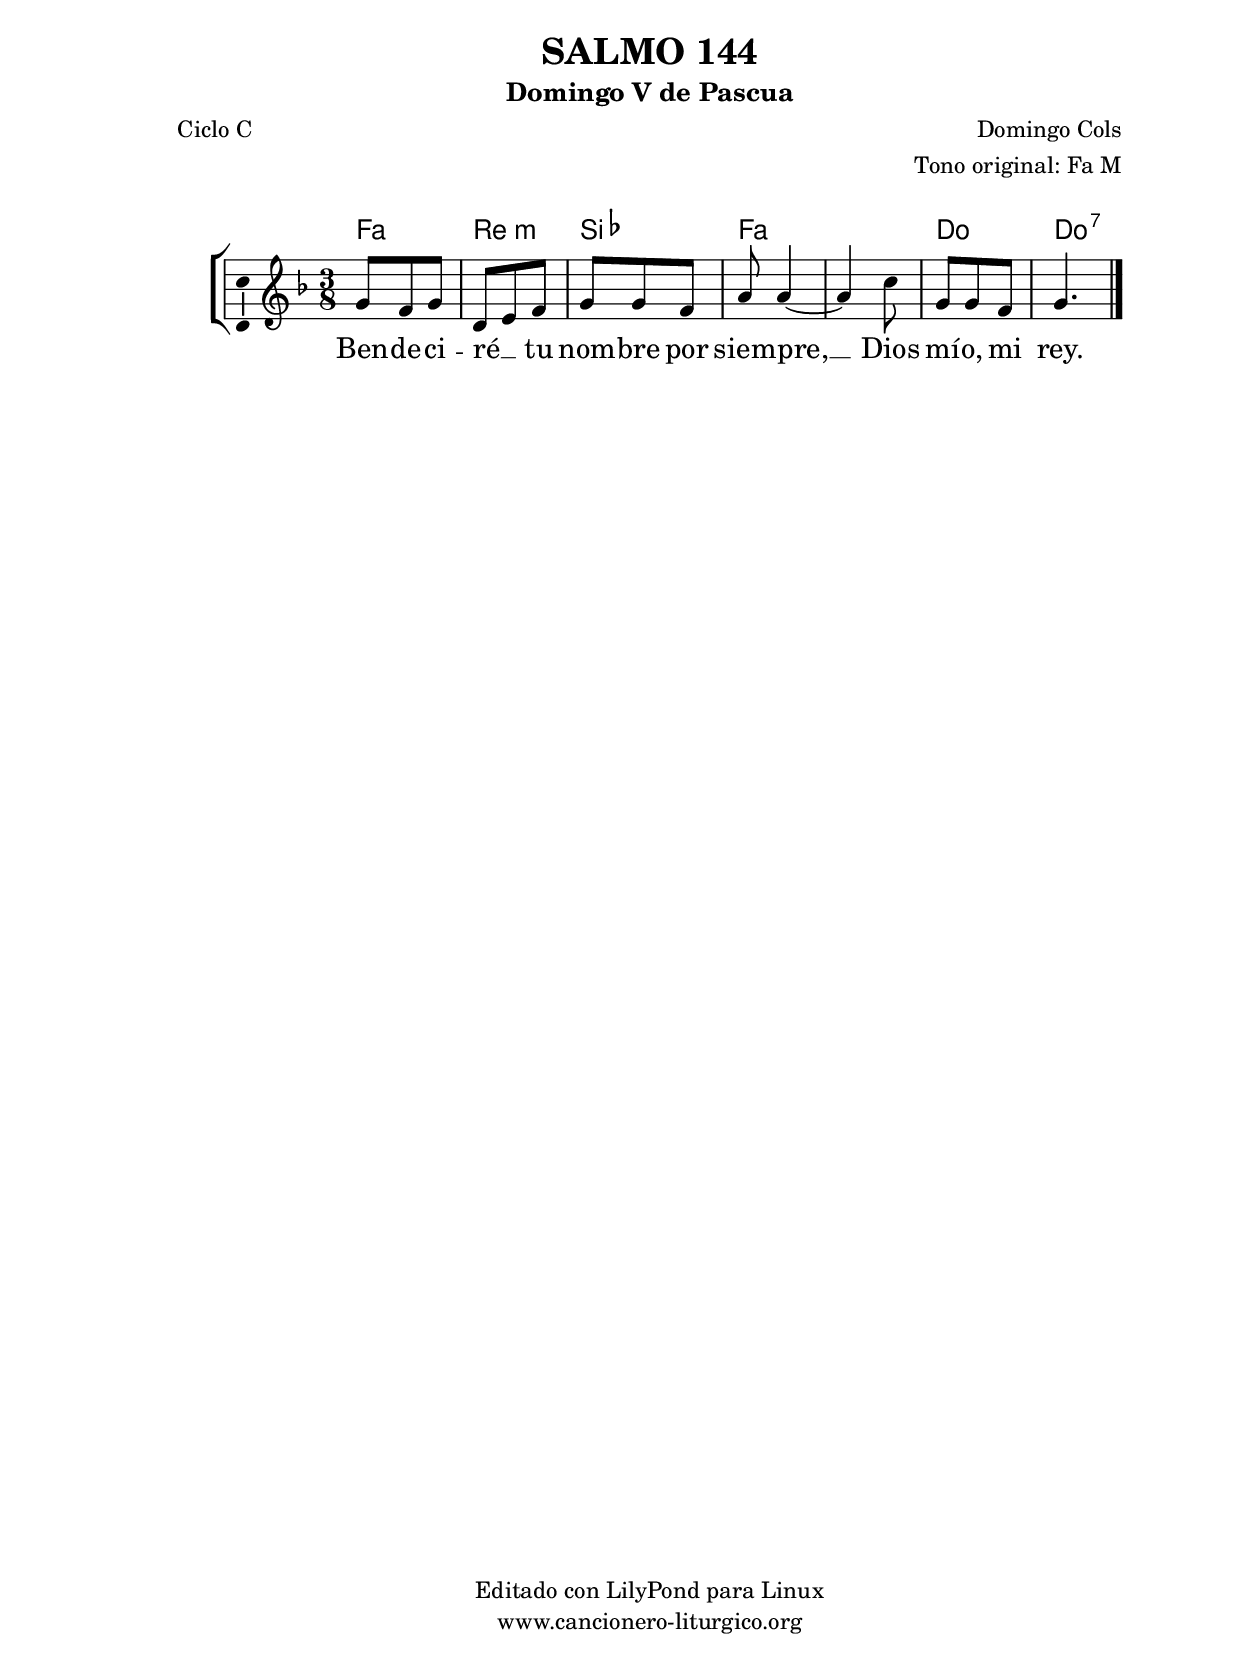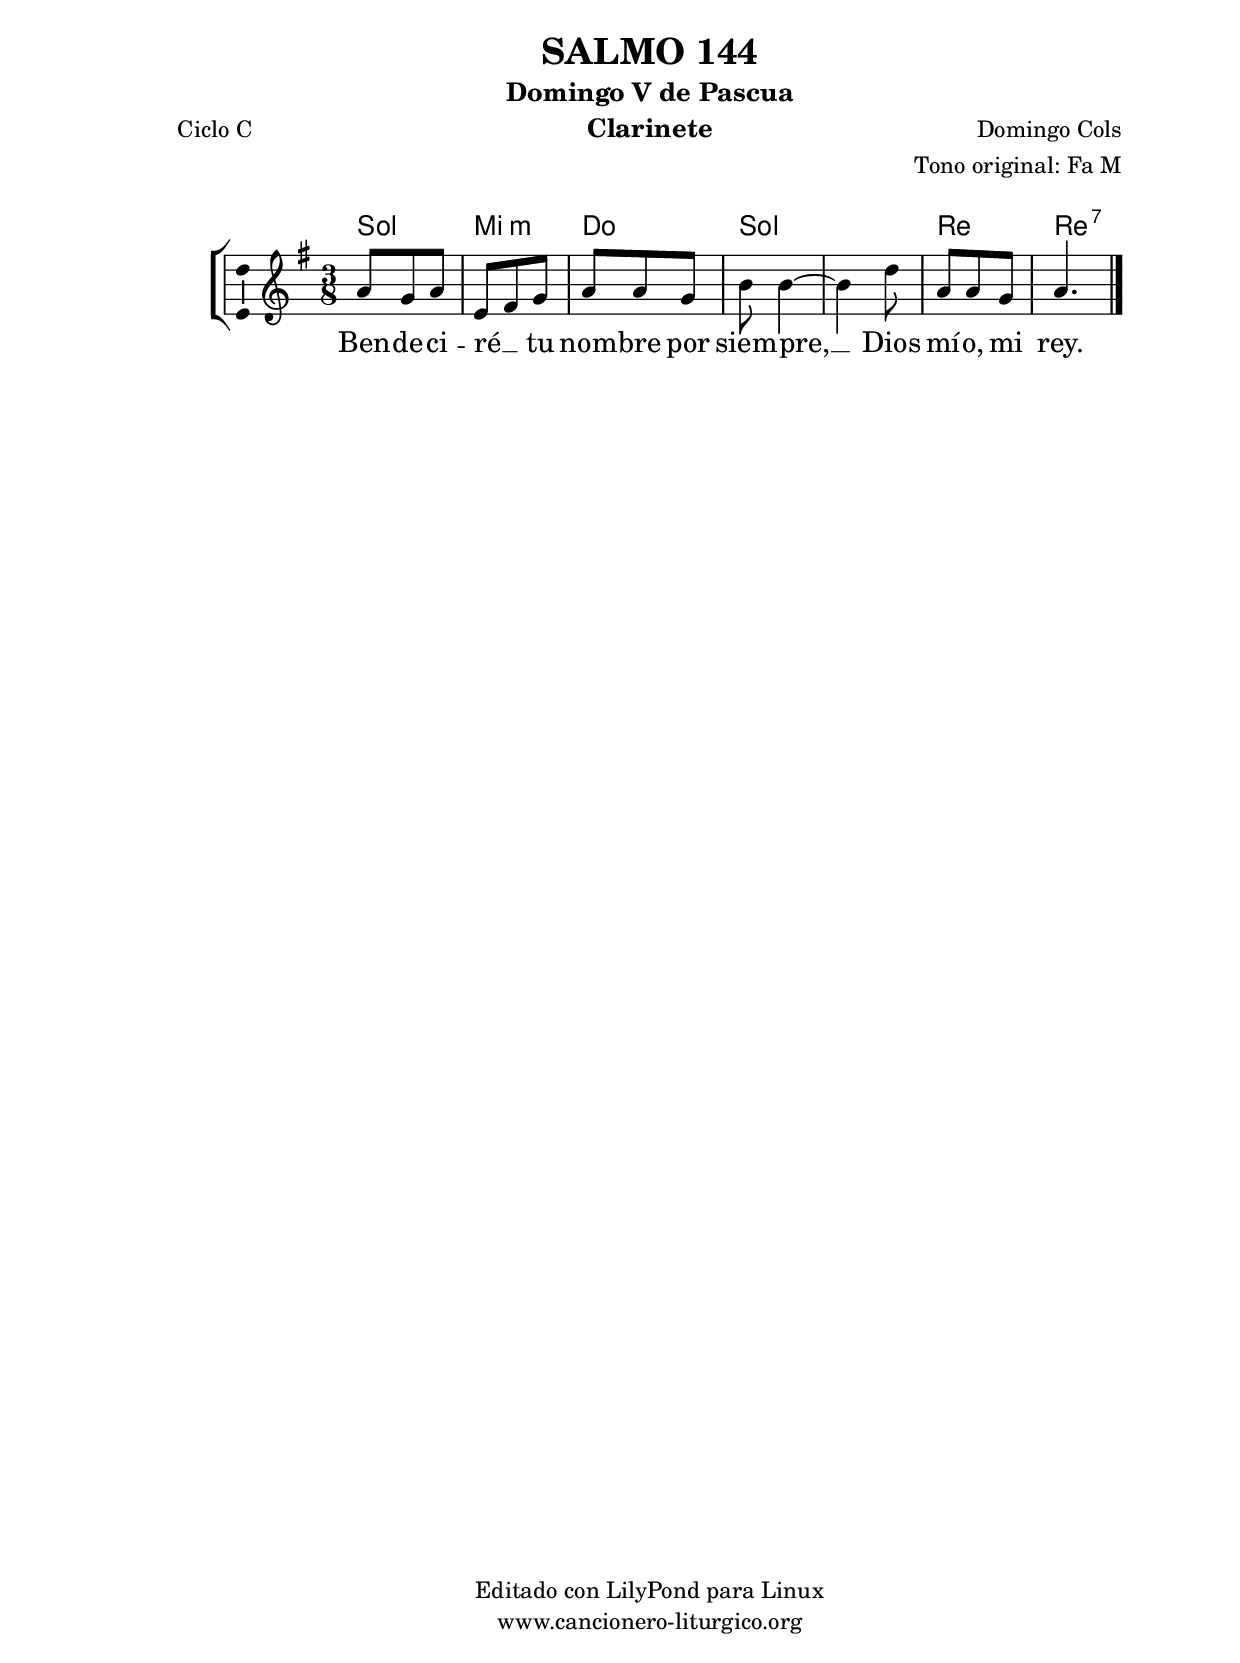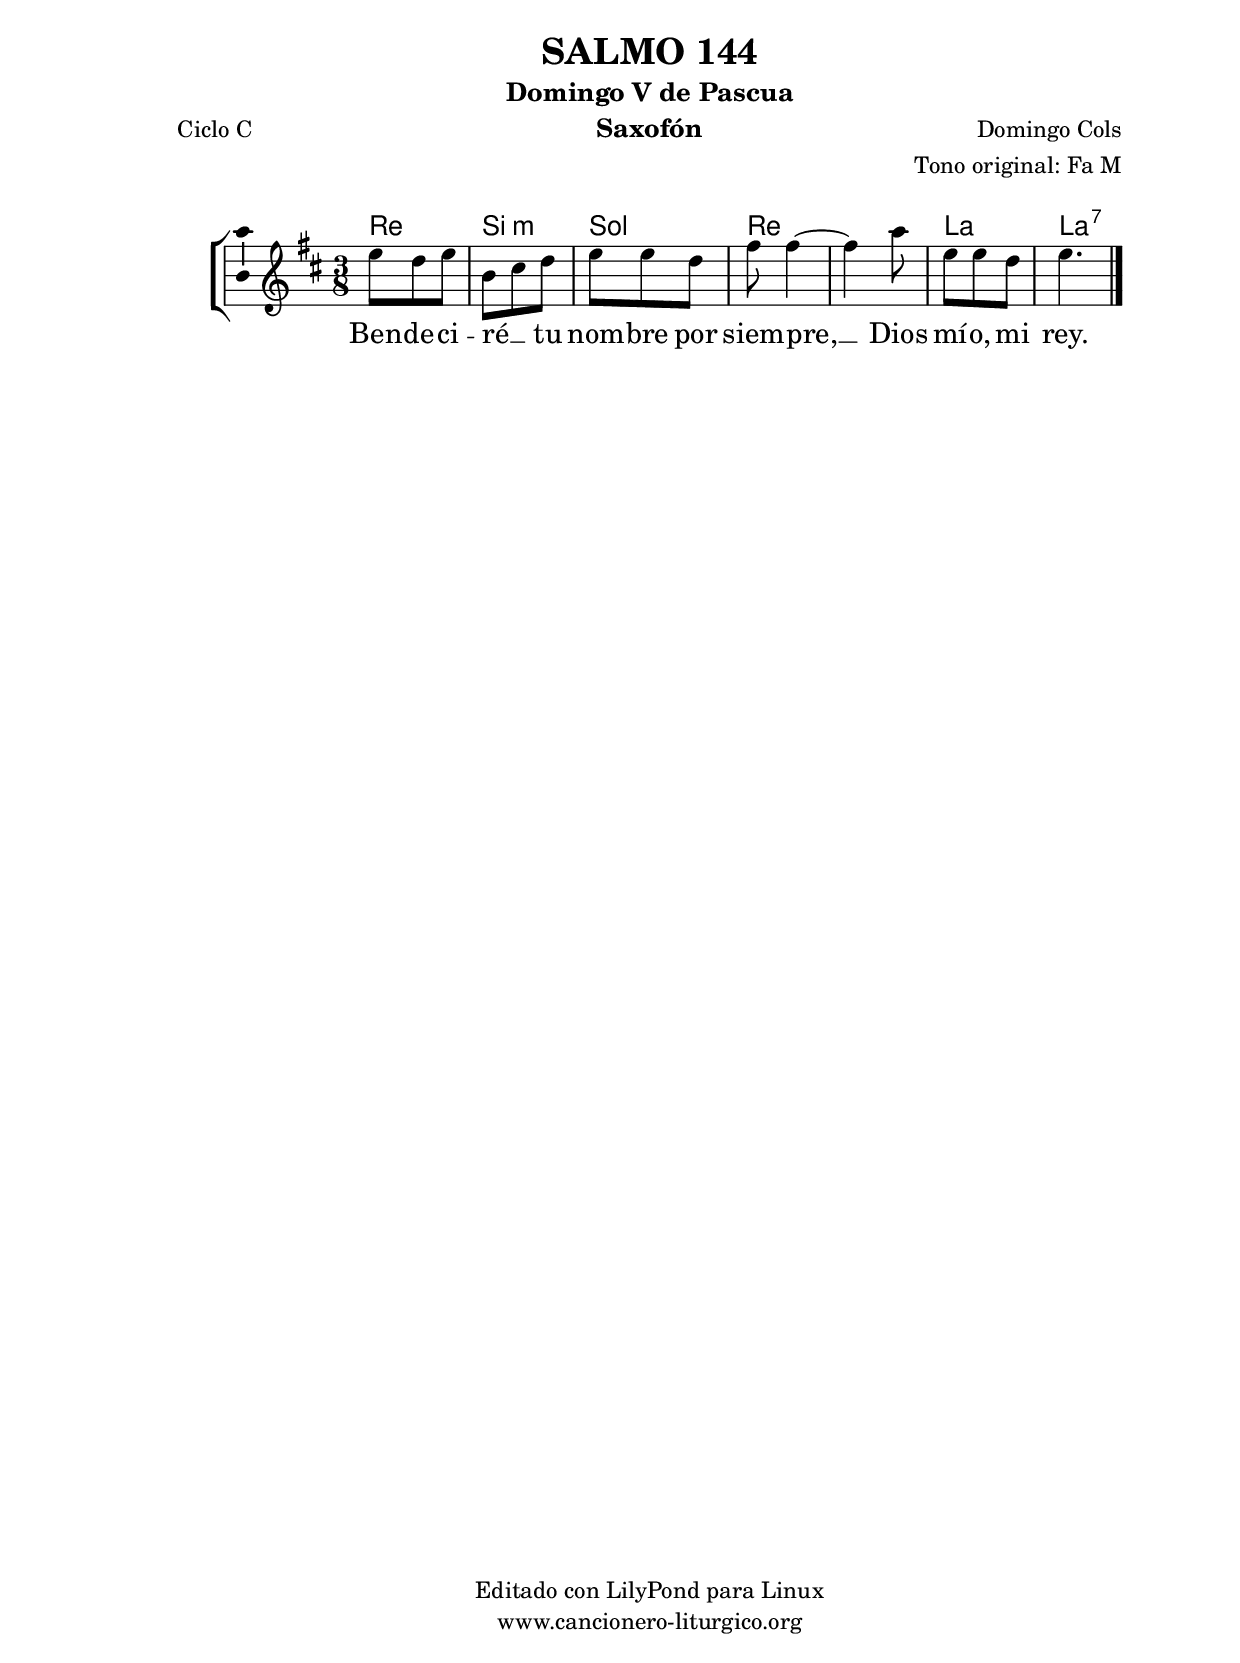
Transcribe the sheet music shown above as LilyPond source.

%
%para convertir .midi en .wav:
%timidity filename.midi -Ow -o finename.wav
%
%
%Para convertir de .wav a .mp3:
%lame -h -m j filename.wav
%
%
%para escuchar el midi:
%timidity nombrefichero.midi
%


%versión de lilypond para la que se ha escrito esta partitura:
\version "2.16.0"

	%Tamaño papel
	#(set-default-paper-size "a4")
	%Tamaño partitura
	#(set-global-staff-size 20)
	%No responde al pulsar sobre una nota
	#(ly:set-option 'point-and-click #f)

%parámetros del encabezamiento:
\header {
	title = "SALMO 144"
	subtitle = "Domingo V de Pascua"
	composer = "Domingo Cols"
	poet = "Ciclo C"
	meter = ""
	arranger = "Tono original: Fa M"
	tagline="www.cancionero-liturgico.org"
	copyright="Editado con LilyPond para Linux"
	tiempo = "Pascua"
	usos = "Salmo"
	letra = "Bendeciré tu nombre por siempre, Dios mío, mi rey."
	}

%parámetros asociados al papel:
\paper  {
	oddHeaderMarkup = \markup {\fill-line { \on-the-fly #not-first-page \fromproperty #'header:title \on-the-fly #not-first-page \fromproperty #'header:composer }}
	evenHeaderMarkup = \markup {\fill-line { \fromproperty #'header:composer \fromproperty #'header:title }}
	#(set-paper-size "a4")
	print-page-number = ##f
	first-page-number = 1
	print-first-page-number = ##f
%	head-separation = 3.0 \cm
	top-margin = 2.0 \cm
	bottom-margin = 0.5\cm
%%%	bottom-margin = -1.0\cm
	left-margin = 3.0 \cm
	line-width = 16.0 \cm 
	indent = 8\mm
	interscoreline = 2.\mm
	between-system-space = 15\mm
%	para que las partituras no llenen la hoja:
	ragged-bottom = ##t
%	idem para la última hoja:
	ragged-last-bottom = ##f
%	para que las partituras llenen el ancho del papel:
	ragged-last = ##f
	after-title-space = 2.5 \cm
%page-count=1
%system-count=8

	%Flexible Vertical Spacing
%	markup-markup-spacing =
%	#'((basic-distance . 15) (minimum-distance . 15) (padding . 3))
	markup-system-spacing =
	#'((basic-distance . 15) (minimum-distance . 15) (padding . 3))
	system-system-spacing =
	#'((basic-distance . 15) (minimum-distance . 15) (padding . 3))
	score-system-spacing =
	#'((basic-distance . 15) (minimum-distance . 15) (padding . 5))
%	top-system-spacing = % header
%	#'((basic-distance . 8) (minimum-distance . 0) (padding . 3))
%	top-markup-spacing =
%	#'((basic-distance . 20) (minimum-distance . 20) (padding . 3))
	last-bottom-spacing = % footer
	#'((basic-distance . 5) (minimum-distance . 5) (padding . 3))
%	score-markup-spacing =
%	#'((basic-distance . 16) (minimum-distance . 13) (padding . 3))

	}


%parámetros que afectan a toda la partitura:
global =  {
	%clave de sol (G):
	\clef G
	%armadura:
%	\transpose f a
	\key f \major
	\tempo 8=160
	\set Score.tempoHideNote = ##t
	}


acordes = {
	\italianChords
	\chordmode {
%	\transpose f a
{

f4. d:m bes f s c c:7

	}
	}
}

melodia = 
%	\transpose f a
{
	\relative c''{

\time 3/8
g8 f g
d8 e f
g8 g f
a8 a4~
a4 c8
g8 g f
g4.

	\bar "|."
	}
	}


texto = \lyricmode {
Ben -- de -- ci -- ré __ _ tu nom -- bre por siem -- pre, __
Dios mí -- o, mi rey.
	}


acordesStaff = \context ChordNames = acordesStaff <<
	\set chordChanges = ##t
	\acordes
	>>


vozStaff = \context Voice = vozStaff
\with {\consists "Ambitus_engraver"}
<<
%	\set Staff.instrumentName = ""
%	\set Staff.shortInstrumentName = ""
%	\set Staff.midiInstrument = #"clarinet"
%	\set Staff.midiInstrument = #"cello"
%	\set Staff.midiInstrument = #"flute"
	\set Staff.midiInstrument = #"electric guitar (jazz)"
%	\set Staff.midiInstrument = #"english horn"
%	\set Staff.midiInstrument = #"violin"
%	\set Staff.midiInstrument = #"glockenspiel"
	\set Staff.midiMinimumVolume = #0.7
	\set Staff.midiMaximumVolume = #0.9
	\global
	\melodia
	>>


textoStaff = \context Lyrics = textoStaff <<
	\lyricsto vozStaff \texto
	>>

\book {
	\score {
		\context ChoirStaff {
			\override StaffGroup.SystemStartBracket #'collapse-height = #1
			\override Score.SystemStartBar #'collapse-height = #1
			<<
			\acordesStaff
			\vozStaff
			\textoStaff
			>>
			}
		\layout {
	    		\context {
				\Lyrics
				\override LyricText #'font-size = #2
				}
	   		 \context {
				\Score
				%fontSize = #3
				\override StaffSymbol #'staff-space = #(magstep +3)
				%\override Beam #'thickness = #0.55
				%\override SpacingSpanner #'spacing-increment = #1.0
				%\override Slur #'height-limit = #1.5
				}
			}
		}
	\score {
		\unfoldRepeats
		\context ChoirStaff {
			<<
			\acordesStaff
			\vozStaff
			>>
			}
		\midi {
	  		\context {
	  			\Score
				tempoWholesPerMinute = #(ly:make-moment 70 4)
				}
			}
		}
	}

%Partitura para clarinete
#(define output-suffix "C")
\book {
	\header{
		instrument = "Clarinete"
		}
	\score {
		\context ChoirStaff {
			\override StaffGroup.SystemStartBracket #'collapse-height = #1
			\override Score.SystemStartBar #'collapse-height = #1
\transpose c d
			<<
			\acordesStaff
			\vozStaff
			\textoStaff
			>>
			}
		\layout {
	    		\context {
				\Lyrics
				\override LyricText #'font-size = #2
				}
	   		 \context {
				\Score
				%fontSize = #3
				\override StaffSymbol #'staff-space = #(magstep +3)
				%\override Beam #'thickness = #0.55
				%\override SpacingSpanner #'spacing-increment = #1.0
				%\override Slur #'height-limit = #1.5
				}
			}
		}
	}

%Partitura para saxofón
#(define output-suffix "S")
\book {
	\header{
		instrument = "Saxofón"
		}
	\score {
		\context ChoirStaff {
			\override StaffGroup.SystemStartBracket #'collapse-height = #1
			\override Score.SystemStartBar #'collapse-height = #1
\transpose c a
			<<
			\acordesStaff
			\vozStaff
			\textoStaff
			>>
			}
		\layout {
	    		\context {
				\Lyrics
				\override LyricText #'font-size = #2
				}
	   		 \context {
				\Score
				%fontSize = #3
				\override StaffSymbol #'staff-space = #(magstep +3)
				%\override Beam #'thickness = #0.55
				%\override SpacingSpanner #'spacing-increment = #1.0
				%\override Slur #'height-limit = #1.5
				}
			}
		}
	}

